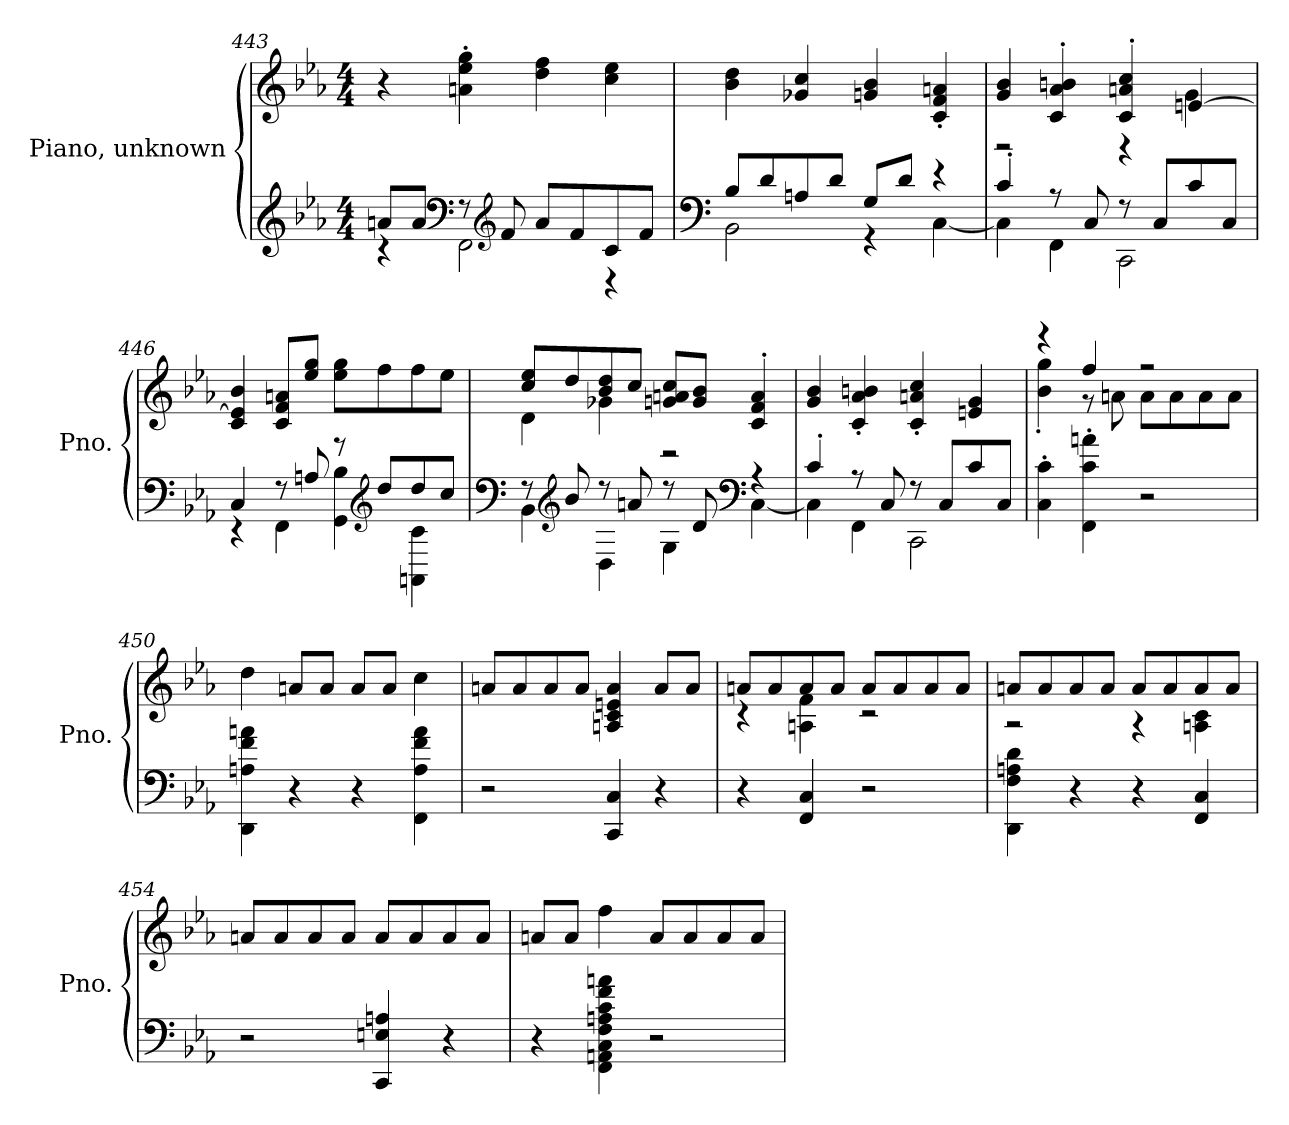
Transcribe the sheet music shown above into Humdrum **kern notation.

**kern	**kern
*part1	*part1
*staff2	*staff1
*I"Piano, unknown	*
*I'Pno.	*
!!LO:LB:g=z
*clefG2	*clefG2
*k[b-e-a-]	*k[b-e-a-]
*M4/4	*M4/4
=443	=443
*^	*
8an/L	4r	4r
8a/J	.	.
*clefF4	*	*
8r	2FF\	4an\' 4ee-\' 4gg\'
*clefG2	*	*
8f/	.	.
8a/L	.	4dd\ 4ff\
8f/	.	.
8c/	4r	4cc\ 4ee-\
8f/J	.	.
=444	=444	=444
*clefF4	*	*
8B-/L	2BB-\	4b-\ 4dd\
8d/	.	.
8An/	.	4g-X/ 4cc/
8d/J	.	.
8G/L	4r	4gn/ 4b-/
8d/J	.	.
4r	[4C\	4c/' 4f/' 4an/'
=445	=445	=445
*	*	*^
4c'/	4C\]	4g/ 4b-/	2r
8r	4FF\	4c/' 4a-/' 4bn/'	.
8C/	.	.	.
8r	2CC\	4c/' 4an/' 4cc/'	4r
8C/L	.	.	.
8c/	.	[4en/	4g\
8C/J	.	.	.
*	*	*v	*v
=446	=446	=446
4C/	4r	4c/ 4e/] 4b-/
8r	4FF\	8c/ 8f/ 8an/L
8An/	.	8ee-/ 8gg/J
8r	4GG\ 4B-\	8ee-\ 8gg\L
*clefG2	*	*
8dd/L	.	8ff\
8dd/	4AAn\ 4c\	8ff\
8cc/J	.	8ee-\J
!!LO:PB:g=z
=447	=447	=447
*clefF4	*	*
*	*	*^
8r	4BB-\	8cc/ 8ee-/L	4d\
*clefG2	*	*	*
8b-/	.	8dd/	.
8r	4D\	8b-/ 8dd/	4g-X\
8an/	.	8cc/J	.
8r	4G\	8gn/ 8an/ 8cc/L	2r
8d/	.	8g/ 8b-/J	.
*clefF4	*	*	*
4r	[4C\	4c/' 4f/' 4a/'	.
*	*	*v	*v
=448	=448	=448
4c'/	4C\]	4g/ 4b-/
8r	4FF\	4c/' 4a-/' 4bn/'
8C/	.	.
8r	2CC\	4c/' 4an/' 4cc/'
8C/L	.	.
8c/	.	4en/ 4g/
8C/J	.	.
*v	*v	*
=449	=449
*	*^
4C\' 4c\'	4r	4b-\' 4gg\'
4FF\' 4c\' 4an\'	4ff/	8r
.	.	8an\
2r	2r	8a\L
.	.	8a\
.	.	8a\
.	.	8a\J
*	*v	*v
=450	=450
4DD\ 4An\ 4f\ 4an\	4dd\
4r	8an/L
.	8a/J
4r	8a/L
.	8a/J
4FF\ 4A\ 4f\ 4a\	4cc\
!!LO:LB:g=z
=451	=451
2r	8an/L
.	8a/
.	8a/
.	8a/J
4CC/ 4C/	4An/ 4c/ 4en/ 4a/
4r	8a/L
.	8a/J
=452	=452
*	*^
4r	8an/L	4r
.	8a/	.
4FF/ 4C/	8a/	4An\ 4f\
.	8a/J	.
2r	8a/L	2r
.	8a/	.
.	8a/	.
.	8a/J	.
=453	=453	=453
4DD\ 4F\ 4An\ 4d\	8an/L	2r
.	8a/	.
4r	8a/	.
.	8a/J	.
4r	8a/L	4r
.	8a/	.
4FF/ 4C/	8a/	4An\ 4c\
.	8a/J	.
*	*v	*v
=454	=454
2r	8an/L
.	8a/
.	8a/
.	8a/J
4CC/ 4En/ 4An/	8a/L
.	8a/
4r	8a/
.	8a/J
!!LO:LB:g=z
=455	=455
4r	8an/L
.	8a/J
4FF\ 4AAn\ 4C\ 4F\ 4An\ 4c\ 4f\ 4an\	4ff\
2r	8a/L
.	8a/
.	8a/
.	8a/J
=	=
*-	*-
